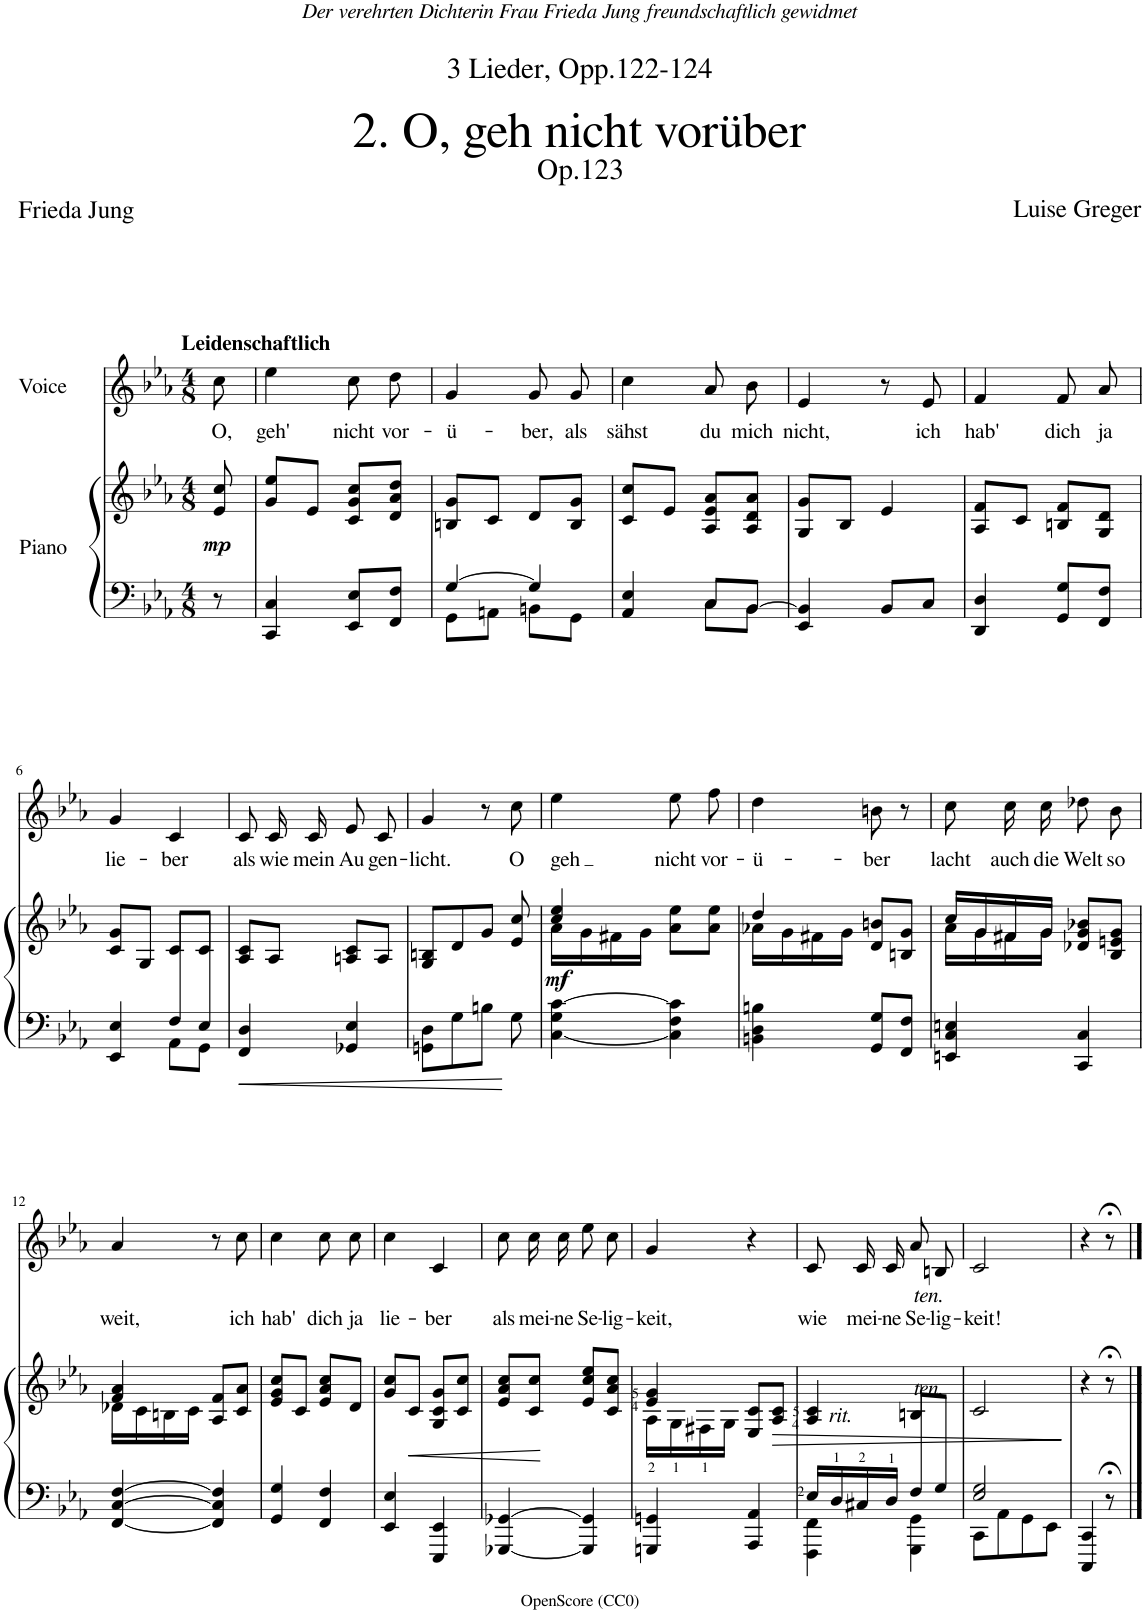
**kern	**kern	**dynam	**kern	**text
*part2	*part2	*part2	*part1	*part1
*staff3	*staff2	*staff2/3	*staff1	*staff1
*I"Piano	*	*	*I"Voice	*
*I'Pno	*	*	*	*
*clefF4	*clefG2	*	*clefG2	*
*k[b-e-a-]	*k[b-e-a-]	*	*k[b-e-a-]	*
*M4/8	*M4/8	*	*M4/8	*
=	=	=	=	=
!	!	!	!LO:TX:a:B:t=Leidenschaftlich	!
!	!	!LO:DY:b	!	!LO:LY:b
8r	8e-/ 8cc/	mp	8cc\	O,
=1	=1	=1	=1	=1
!	!	!	!	!LO:LY:b
4CC/ 4C/	8g/ 8ee-/L	.	4ee-\	geh'
.	8e-/J	.	.	.
!	!	!	!	!LO:LY:b
8EE-/ 8E-/L	8c/ 8g/ 8cc/L	.	8cc\	nicht
!	!	!	!	!LO:LY:b
8FF/ 8F/J	8d/ 8a-/ 8dd/J	.	8dd\	vor-
=2	=2	=2	=2	=2
*^	*	*	*	*
!	!	!	!	!	!LO:LY:b
[4G/	8GG\L	8Bn/ 8g/L	.	4g/	-ü-
.	8AAn\J	8c/J	.	.	.
!	!	!	!	!	!LO:LY:b
4G/]	8BBn\L	8d/L	.	8g/	-ber,
!	!	!	!	!	!LO:LY:b
.	8GG\J	8B/ 8g/J	.	8g/	als
=3	=3	=3	=3	=3	=3
!	!	!	!	!	!LO:LY:b
4AA-/ 4E-/	4ryy	8c/ 8cc/L	.	4cc\	sähst
.	.	8e-/J	.	.	.
!	!	!	!	!	!LO:LY:b
8C/L	8C\L	8A-/ 8e-/ 8a-/L	.	8a-/	du
!	!	!	!	!	!LO:LY:b
[8BB-/J	8BB-\J	8A-/ 8d/ 8a-/J	.	8b-\	mich
=4	=4	=4	=4	=4	=4
!	!	!	!	!	!LO:LY:b
*v	*v	*	*	*	*
4EE-/ 4BB-/]	8G/ 8g/L	.	4e-/	nicht,
.	8B-/J	.	.	.
8BB-/L	4e-/	.	8r	.
!	!	!	!	!LO:LY:b
8C/J	.	.	8e-/	ich
=5	=5	=5	=5	=5
!	!	!	!	!LO:LY:b
4DD/ 4D/	8A-/ 8f/L	.	4f/	hab'
.	8c/J	.	.	.
!	!	!	!	!LO:LY:b
8GG/ 8G/L	8Bn/ 8f/L	.	8f/	dich
!	!	!	!	!LO:LY:b
8FF/ 8F/J	8G/ 8d/J	.	8a-/	ja
!!LO:LB:g=z
=6	=6	=6	=6	=6
*^	*	*	*	*
!	!	!	!	!	!LO:LY:b
4EE-/ 4E-/	4ryy	8c/ 8g/L	.	4g/	lie-
.	.	8G/J	.	.	.
!	!	!	!	!	!LO:LY:b
8F/L	8AA-\L	8c/L	.	4c/	-ber
8E-/J	8GG\J	8c/J	.	.	.
=7	=7	=7	=7	=7	=7
!	!	!	!	!	!LO:LY:b
*v	*v	*	*	*	*
4FF/ 4D/	8A-/ 8c/L	.	8c/	als
!	!	!	!	!LO:LY:b
.	8A-/J	.	16c/LL	wie
!	!	!	!	!LO:LY:b
.	.	.	16c/JJ	mein
!	!	!	!	!LO:LY:b
4GG-X/ 4E-/	8An/ 8c/L	.	8e-/	Au-
!	!	!	!	!LO:LY:b
.	8A/J	.	8c/	-gen-
=8	=8	=8	=8	=8
!	!	!	!	!LO:LY:b
8GGn\ 8D\L	8G/ 8Bn/L	.	4g/	-licht.
8G\	8d/	.	.	.
8Bn\J	8g/J	.	8r	.
!	!	!	!	!LO:LY:b
8G\	8e-/ 8cc/	.	8cc\	O
=9	=9	=9	=9	=9
*	*^	*	*	*
!	!	!	!LO:DY:b	!	!LO:LY:b
[4C\ 4G\ [4c\	4cc/ 4ee-/	16a-\LL	mf	4ee-\	geh
.	.	16g\	.	.	.
.	.	16f#X\	.	.	.
.	.	16g\JJ	.	.	.
!	!	!	!	!	!LO:LY:b
4C\] 4F\ 4c\]	8a-\ 8ee-\L	4ryy	.	8ee-\	nicht
!	!	!	!	!	!LO:LY:b
.	8a-\ 8ee-\J	.	.	8ff\	vor-
=10	=10	=10	=10	=10	=10
!	!	!	!	!	!LO:LY:b
4BBn\ 4D\ 4Bn\	4dd/	16a-X\LL	.	4dd\	-ü-
.	.	16g\	.	.	.
.	.	16f#X\	.	.	.
.	.	16g\JJ	.	.	.
!	!	!	!	!	!LO:LY:b
8GG/ 8G/L	8d/ 8bn/L	4ryy	.	8bn\	-ber
8FF/ 8F/J	8Bn/ 8g/J	.	.	8r	.
=11	=11	=11	=11	=11	=11
!	!	!	!	!	!LO:LY:b
4EEn/ 4C/ 4En/	16cc/LL	16a-\LL	.	8cc\	lacht
.	16g/	16g\	.	.	.
!	!	!	!	!	!LO:LY:b
.	16f#X/	16f#\	.	16cc\LL	auch
!	!	!	!	!	!LO:LY:b
.	16g/JJ	16g\JJ	.	16cc\JJ	die
!	!	!	!	!	!LO:LY:b
4CC/ 4C/	8d-X/ 8g/ 8b-X/L	4ryy	.	8dd-X\	Welt
!	!	!	!	!	!LO:LY:b
.	8B-/ 8en/ 8g/J	.	.	8b-\	so
!!LO:LB:g=z
=12	=12	=12	=12	=12	=12
!	!	!	!	!	!LO:LY:b
[4FF/ [>4C/ [4F/	4f/ 4a-/	16d-X\LL	.	4a-/	weit,
.	.	16c\	.	.	.
.	.	16Bn\	.	.	.
.	.	16c\JJ	.	.	.
4FF/] 4C/] 4F/]	8A-/ 8f/L	4ryy	.	8r	.
!	!	!	!	!	!LO:LY:b
.	8c/ 8a-/J	.	.	8cc\	ich
*	*v	*v	*	*	*
=13	=13	=13	=13	=13
!	!	!	!	!LO:LY:b
4GG/ 4G/	8e-/ 8g/ 8cc/L	.	4cc\	hab'
.	8c/J	.	.	.
!	!	!	!	!LO:LY:b
4FF/ 4F/	8e-/ 8a-/ 8cc/L	.	8cc\	dich
!	!	!	!	!LO:LY:b
.	8d/J	.	8cc\	ja
=14	=14	=14	=14	=14
!	!	!	!	!LO:LY:b
4EE-/ 4E-/	8g/ 8cc/L	.	4cc\	lie-
!	!	!LO:HP:b	!	!
.	8c/J	<	.	.
!	!	!	!	!LO:LY:b
4EEE-/ 4EE-/	8G/ 8c/ 8g/L	.	4c/	-ber
.	8c/ 8cc/J	.	.	.
=15	=15	=15	=15	=15
!	!	!	!	!LO:LY:b
[4GGG-X/ [4GG-X/	8e-/ 8a-/ 8cc/L	.	8cc\	als
!	!	!	!	!LO:LY:b
.	8c/ 8cc/J	.	16cc\LL	mei-
!	!	!	!	!LO:LY:b
.	.	.	16cc\JJ	-ne
!	!	!	!	!LO:LY:b
4GGG-/] 4GG-/]	8e-/ 8cc/ 8ee-/L	[	8ee-\	Se-
!	!	!	!	!LO:LY:b
.	8c/ 8a-/ 8cc/J	.	8cc\	-lig-
=16	=16	=16	=16	=16
*	*^	*	*	*
!	!	!	!	!	!LO:LY:b
4GGGn/ 4GGn/	4e-/ 4g/	16A-\LL	.	4g/	-keit,
.	.	16G\	.	.	.
.	.	16F#X\	.	.	.
.	.	16G\JJ	.	.	.
4AAA-/ 4AA-/	8E-/ 8c/L	4ryy	.	4r	.
!	!	!	!LO:HP:b	!	!
.	8A-/ 8c/J	.	>	.	.
*	*v	*v	*	*	*
=17	=17	=17	=17	=17
*^	*	*	*	*
!	!	!LO:TX:b:i:t=rit.	!	!	!
!	!	!	!	!	!LO:LY:b
16E-/LL	4FFF\ 4FF\	4A-/ 4c/	.	8c/	wie
16D/	.	.	.	.	.
!	!	!	!	!	!LO:LY:b
16C#X/	.	.	.	16c/LL	mei-
!	!	!	!	!	!LO:LY:b
16D/JJ	.	.	.	16c/JJ	-ne
!	!	!	!	!LO:TX:b:i:t=ten.	!
!	!	!LO:TX:b:i:t=ten.	!	!	!
!	!	!	!	!	!LO:LY:b
8F/L	4GGG\ 4GG\	8Bn;</	.	8a-;</	Se-
!	!	!	!	!	!LO:LY:b
8G/J	.	8ryy	.	8Bn/	-lig-
=18	=18	=18	=18	=18	=18
!	!	!	!	!	!LO:LY:b
2E-/ 2G/	8CC\L	2c/	.	2c/	-keit!
.	8AA-\	.	.	.	.
.	8GG\	.	.	.	.
.	8EE-\J	.	.	.	.
*v	*v	*	*	*	*
.	.	]	.	.
=19	=19	=19	=19	=19
4CCC/ 4CC/	4r	.	4r	.
8r;<	8r;<	.	8r;<	.
==	==	==	==	==
*-	*-	*-	*-	*-
